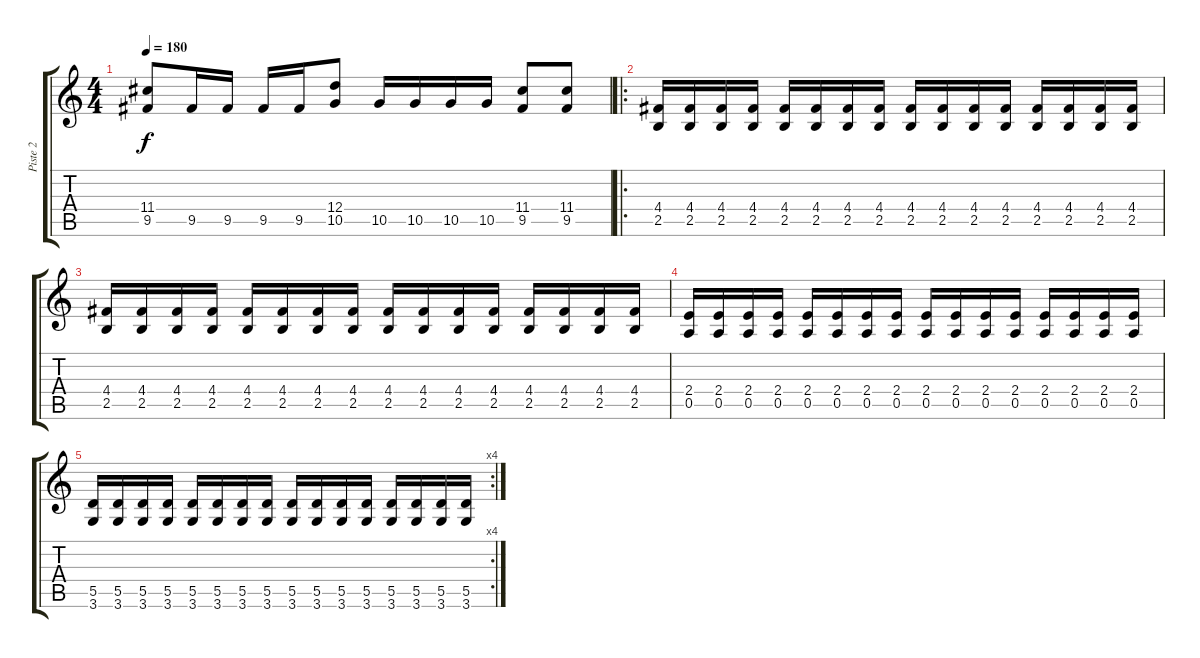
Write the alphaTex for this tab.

\track ("Piste 2" "Piste 2") {instrument distortionguitar}
\staff {score tabs}
\tuning (E4 B3 G3 D3 A2 E2) {hide}
\ts (4 4)
\tempo 180
\clef g2
\ks c
(11.4 9.5).8{dy f} 9.5.16 9.5.16 9.5.16 9.5.16 (12.4 10.5).8 10.5.16 10.5.16 10.5.16 10.5.16 (11.4 9.5).8 (11.4 9.5).8 |
\ro
(4.4 2.5).16 (4.4 2.5).16 (4.4 2.5).16 (4.4 2.5).16 (4.4 2.5).16 (4.4 2.5).16 (4.4 2.5).16 (4.4 2.5).16 (4.4 2.5).16 (4.4 2.5).16 (4.4 2.5).16 (4.4 2.5).16 (4.4 2.5).16 (4.4 2.5).16 (4.4 2.5).16 (4.4 2.5).16 |
(4.4 2.5).16 (4.4 2.5).16 (4.4 2.5).16 (4.4 2.5).16 (4.4 2.5).16 (4.4 2.5).16 (4.4 2.5).16 (4.4 2.5).16 (4.4 2.5).16 (4.4 2.5).16 (4.4 2.5).16 (4.4 2.5).16 (4.4 2.5).16 (4.4 2.5).16 (4.4 2.5).16 (4.4 2.5).16 |
(2.4 0.5).16 (2.4 0.5).16 (2.4 0.5).16 (2.4 0.5).16 (2.4 0.5).16 (2.4 0.5).16 (2.4 0.5).16 (2.4 0.5).16 (2.4 0.5).16 (2.4 0.5).16 (2.4 0.5).16 (2.4 0.5).16 (2.4 0.5).16 (2.4 0.5).16 (2.4 0.5).16 (2.4 0.5).16 |
\rc 4
(5.5 3.6).16 (5.5 3.6).16 (5.5 3.6).16 (5.5 3.6).16 (5.5 3.6).16 (5.5 3.6).16 (5.5 3.6).16 (5.5 3.6).16 (5.5 3.6).16 (5.5 3.6).16 (5.5 3.6).16 (5.5 3.6).16 (5.5 3.6).16 (5.5 3.6).16 (5.5 3.6).16 (5.5 3.6).16
